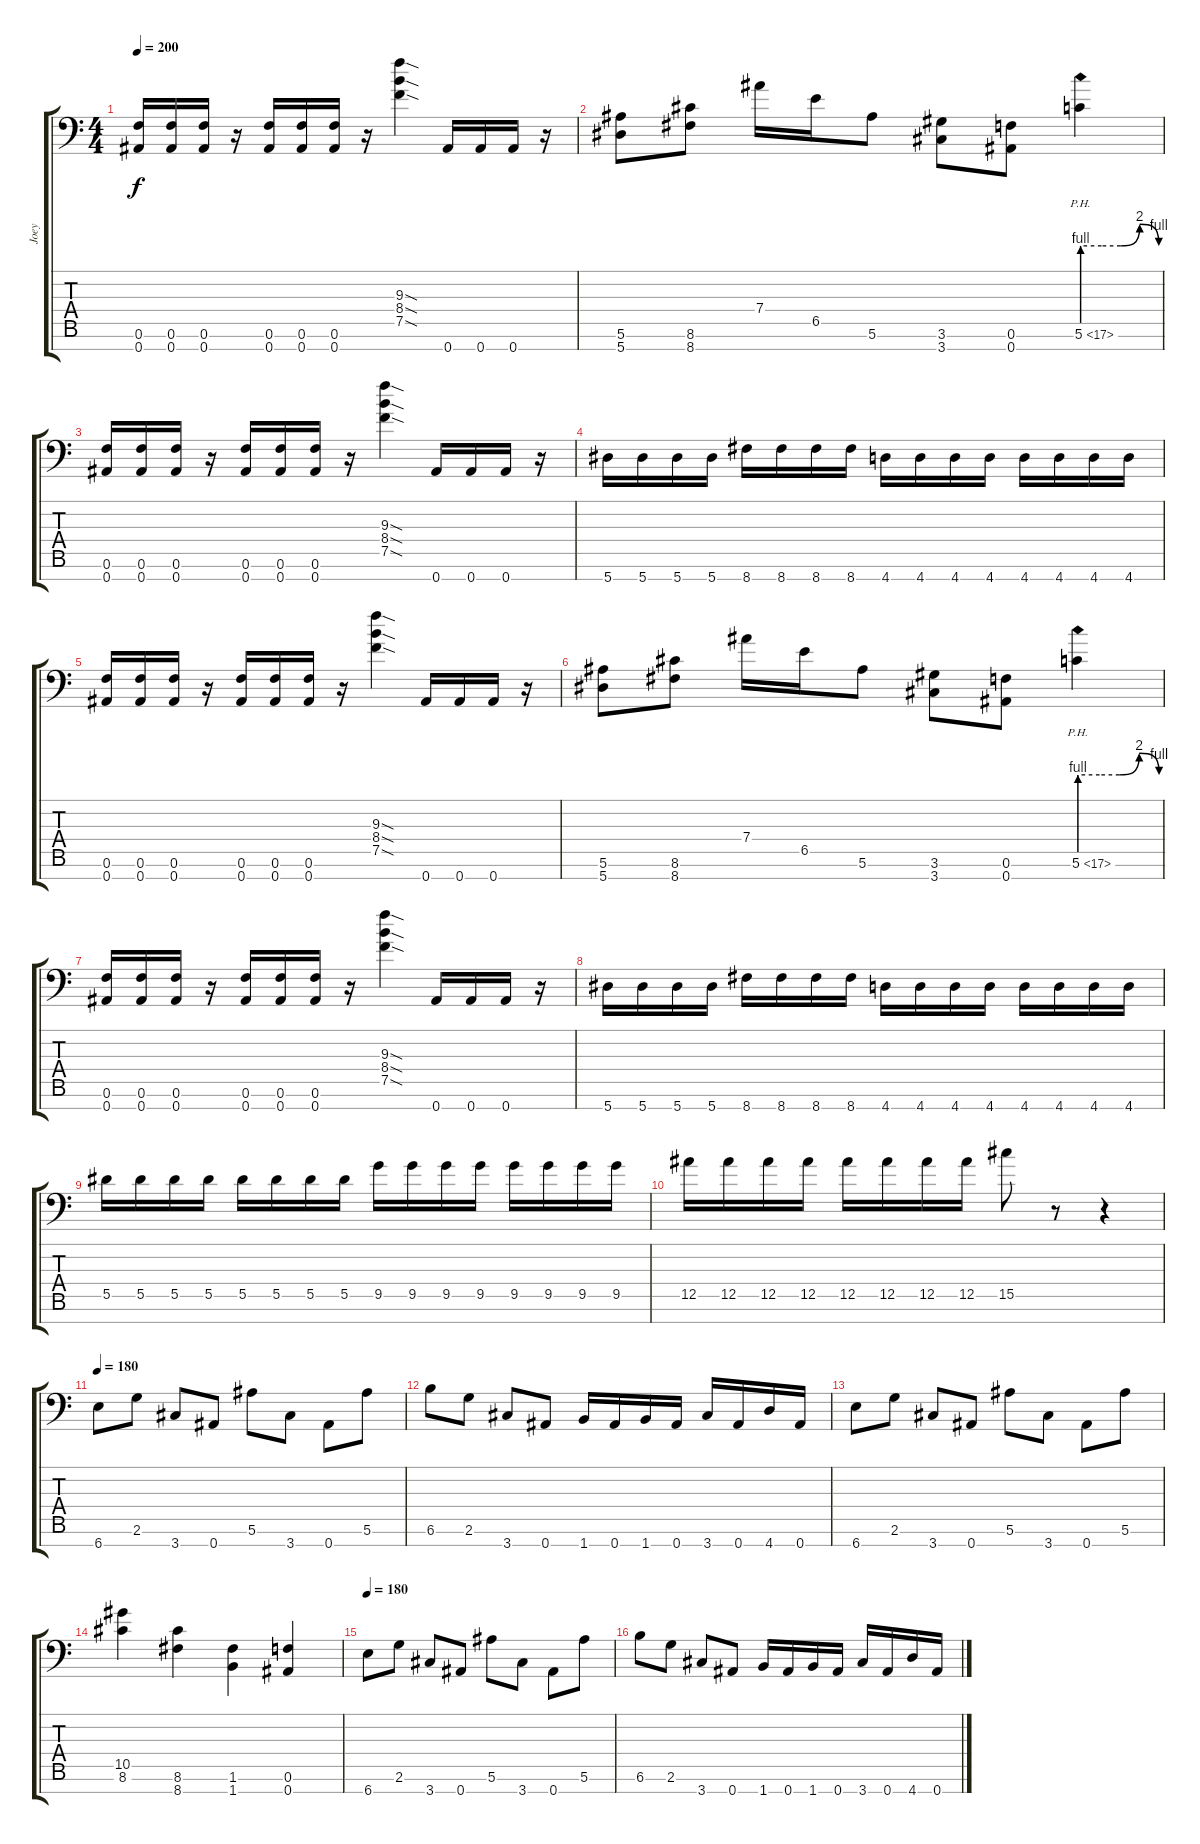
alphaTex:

\track ("Joey" "Joey") {instrument acousticguitarsteel}
\staff {score tabs}
\tuning (F4 C4 Ab3 Eb3 Bb2 F2 Bb1) {hide}
\ts (4 4)
\tempo 200
\clef f4
\ks c
(0.6 0.7).16{dy f} (0.6 0.7).16 (0.6 0.7).16 r.16 (0.6 0.7).16 (0.6 0.7).16 (0.6 0.7).16 r.16 (9.3{sod} 8.4{sod} 7.5{sod}).4 0.7.16 0.7.16 0.7.16 r.16 |
(5.6 5.7).8 (8.6 8.7).8 7.4.16 6.5.16 5.6.8 (3.6 3.7).8 (0.6 0.7).8 5.6{be (custom 0 4 15 4 30 4 45 8 60 4) ph 12}.4 |
(0.6 0.7).16 (0.6 0.7).16 (0.6 0.7).16 r.16 (0.6 0.7).16 (0.6 0.7).16 (0.6 0.7).16 r.16 (9.3{sod} 8.4{sod} 7.5{sod}).4 0.7.16 0.7.16 0.7.16 r.16 |
5.7.16 5.7.16 5.7.16 5.7.16 8.7.16 8.7.16 8.7.16 8.7.16 4.7.16 4.7.16 4.7.16 4.7.16 4.7.16 4.7.16 4.7.16 4.7.16 |
(0.6 0.7).16 (0.6 0.7).16 (0.6 0.7).16 r.16 (0.6 0.7).16 (0.6 0.7).16 (0.6 0.7).16 r.16 (9.3{sod} 8.4{sod} 7.5{sod}).4 0.7.16 0.7.16 0.7.16 r.16 |
(5.6 5.7).8 (8.6 8.7).8 7.4.16 6.5.16 5.6.8 (3.6 3.7).8 (0.6 0.7).8 5.6{be (custom 0 4 15 4 30 4 45 8 60 4) ph 12}.4 |
(0.6 0.7).16 (0.6 0.7).16 (0.6 0.7).16 r.16 (0.6 0.7).16 (0.6 0.7).16 (0.6 0.7).16 r.16 (9.3{sod} 8.4{sod} 7.5{sod}).4 0.7.16 0.7.16 0.7.16 r.16 |
5.7.16 5.7.16 5.7.16 5.7.16 8.7.16 8.7.16 8.7.16 8.7.16 4.7.16 4.7.16 4.7.16 4.7.16 4.7.16 4.7.16 4.7.16 4.7.16 |
5.5.16 5.5.16 5.5.16 5.5.16 5.5.16 5.5.16 5.5.16 5.5.16 9.5.16 9.5.16 9.5.16 9.5.16 9.5.16 9.5.16 9.5.16 9.5.16 |
12.5.16 12.5.16 12.5.16 12.5.16 12.5.16 12.5.16 12.5.16 12.5.16 15.5.8 r.8 r.4 |
\tempo 180
6.7.8 2.6.8 3.7.8 0.7.8 5.6.8 3.7.8 0.7.8 5.6.8 |
6.6.8 2.6.8 3.7.8 0.7.8 1.7.16 0.7.16 1.7.16 0.7.16 3.7.16 0.7.16 4.7.16 0.7.16 |
6.7.8 2.6.8 3.7.8 0.7.8 5.6.8 3.7.8 0.7.8 5.6.8 |
(10.5 8.6).4 (8.6 8.7).4 (1.6 1.7).4 (0.6 0.7).4 |
\tempo 180
6.7.8 2.6.8 3.7.8 0.7.8 5.6.8 3.7.8 0.7.8 5.6.8 |
6.6.8 2.6.8 3.7.8 0.7.8 1.7.16 0.7.16 1.7.16 0.7.16 3.7.16 0.7.16 4.7.16 0.7.16
